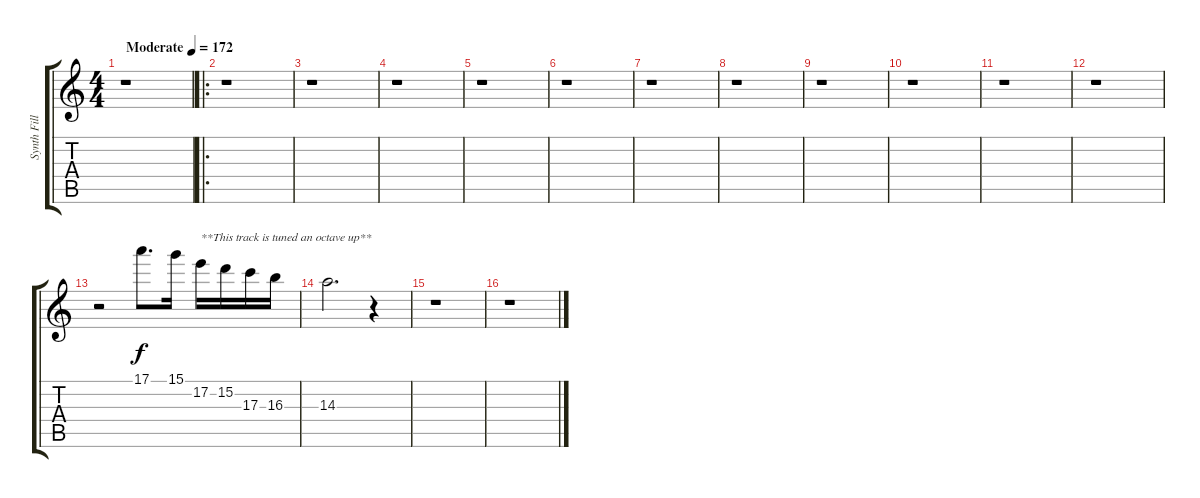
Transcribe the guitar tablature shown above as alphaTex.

\track ("Synth Fills" "Synth Fill") {instrument stringensemble1}
\staff {score tabs}
\tuning (E5 B4 G4 D4 A3 E3) {hide}
\ts (4 4)
\tempo (172 "Moderate")
\clef g2
\ks c
r.1{dy f instrument stringensemble1} |
\ro
r.1 |
r.1 |
r.1 |
r.1 |
r.1 |
r.1 |
r.1 |
r.1 |
r.1 |
r.1 |
r.1 |
r.2 17.1.8{d} 15.1.16 17.2.16{txt "**This track is tuned an octave up**"} 15.2.16 17.3.16 16.3.16 |
14.3.2{d} r.4 |
r.1 |
r.1
